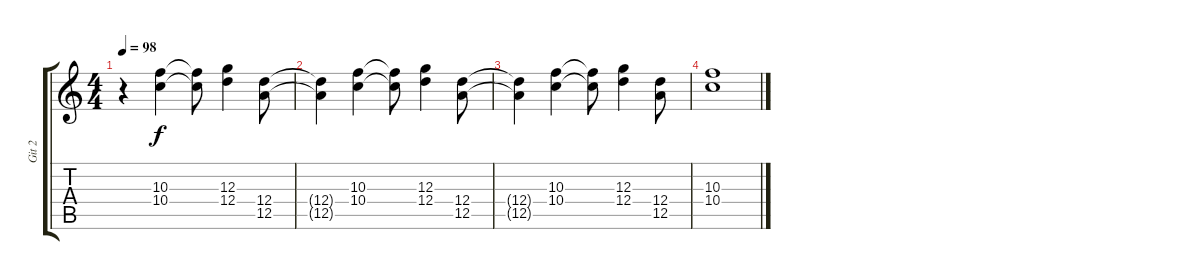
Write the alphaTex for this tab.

\track ("Git 2" "Git 2") {instrument overdrivenguitar}
\staff {score tabs}
\tuning (E4 B3 G3 D3 A2 E2) {hide}
\ts (4 4)
\tempo 98
\clef g2
\ks c
r.4{dy f} (10.3 10.4).4 (10.3{t} 10.4{t}).8 (12.3 12.4).4 (12.4 12.5).8 |
(12.4{t} 12.5{t}).4 (10.3 10.4).4 (10.3{t} 10.4{t}).8 (12.3 12.4).4 (12.4 12.5).8 |
(12.4{t} 12.5{t}).4 (10.3 10.4).4 (10.3{t} 10.4{t}).8 (12.3 12.4).4 (12.4 12.5).8 |
(10.3 10.4).1
